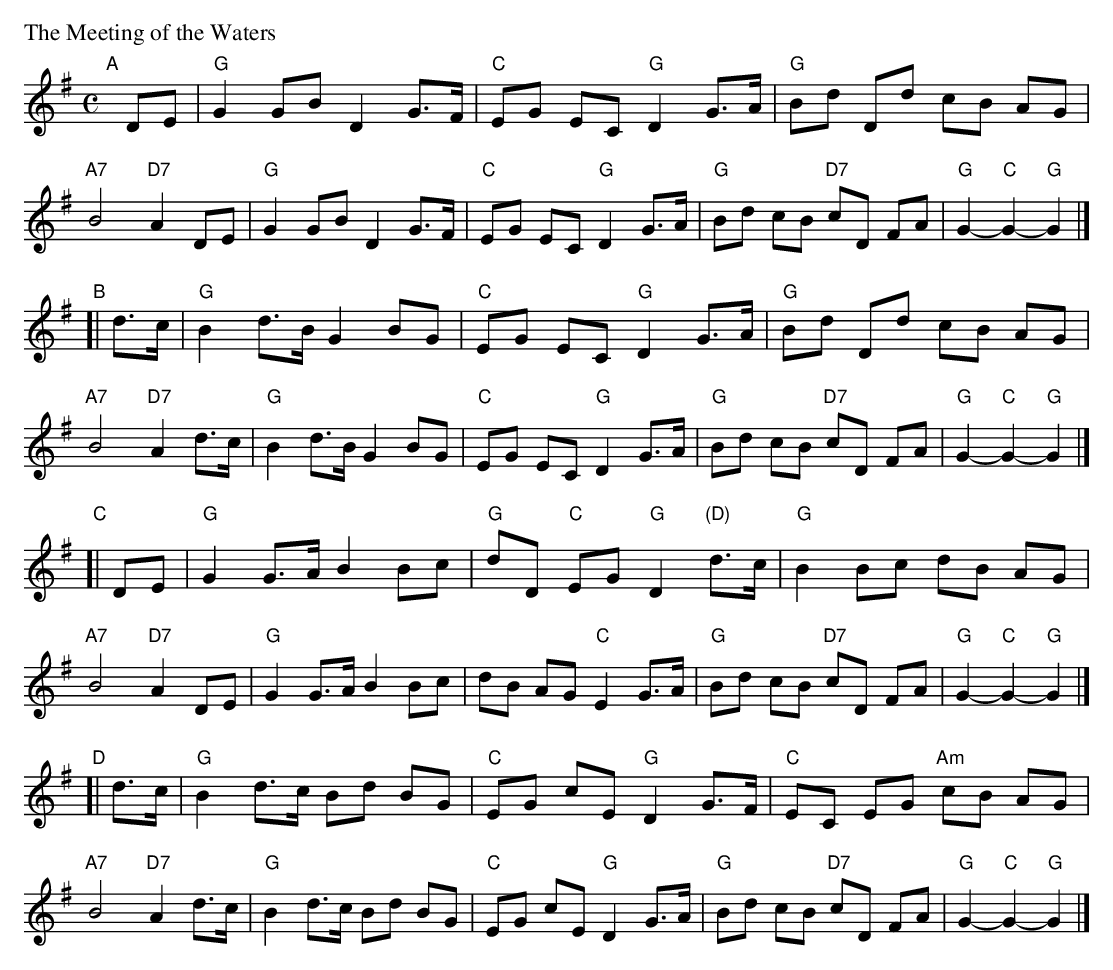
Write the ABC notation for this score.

X:1
P: The Meeting of the Waters
M: C
L: 1/8
K: G
"A"[|]\
DE \
| "G"G2 GB D2 G>F | "C"EG    EC  "G"D2 G>A | "G"Bd Dd     cB AG | "A7"B4 "D7"A2 DE \
| "G"G2 GB D2 G>F | "C"EG    EC  "G"D2 G>A | "G"Bd cB "D7"cD FA | "G"G2- "C"G2- "G"G2 |]
"B"\
[| d>c \
| "G"B2 d>B G2 BG | "C"EG    EC  "G"D2 G>A | "G"Bd Dd     cB AG | "A7"B4 "D7"A2 d>c \
| "G"B2 d>B G2 BG | "C"EG    EC  "G"D2 G>A | "G"Bd cB "D7"cD FA | "G"G2- "C"G2- "G"G2 |]
"C"\
[| DE \
| "G"G2 G>A B2 Bc | "G"dD "C"EG "G"D2 "(D)"d>c | "G"B2 Bc     dB AG | "A7"B4 "D7"A2 DE \
| "G"G2 G>A B2 Bc |    dB    AG "C"E2      G>A | "G"Bd cB "D7"cD FA | "G"G2- "C"G2- "G"G2 |]
"D"\
[| d>c \
| "G"B2 d>c Bd BG | "C"EG    cE  "G"D2 G>F | "C"EC EG "Am"cB AG | "A7"B4 "D7"A2 d>c \
| "G"B2 d>c Bd BG | "C"EG    cE  "G"D2 G>A | "G"Bd cB "D7"cD FA | "G"G2- "C"G2- "G"G2 |]
